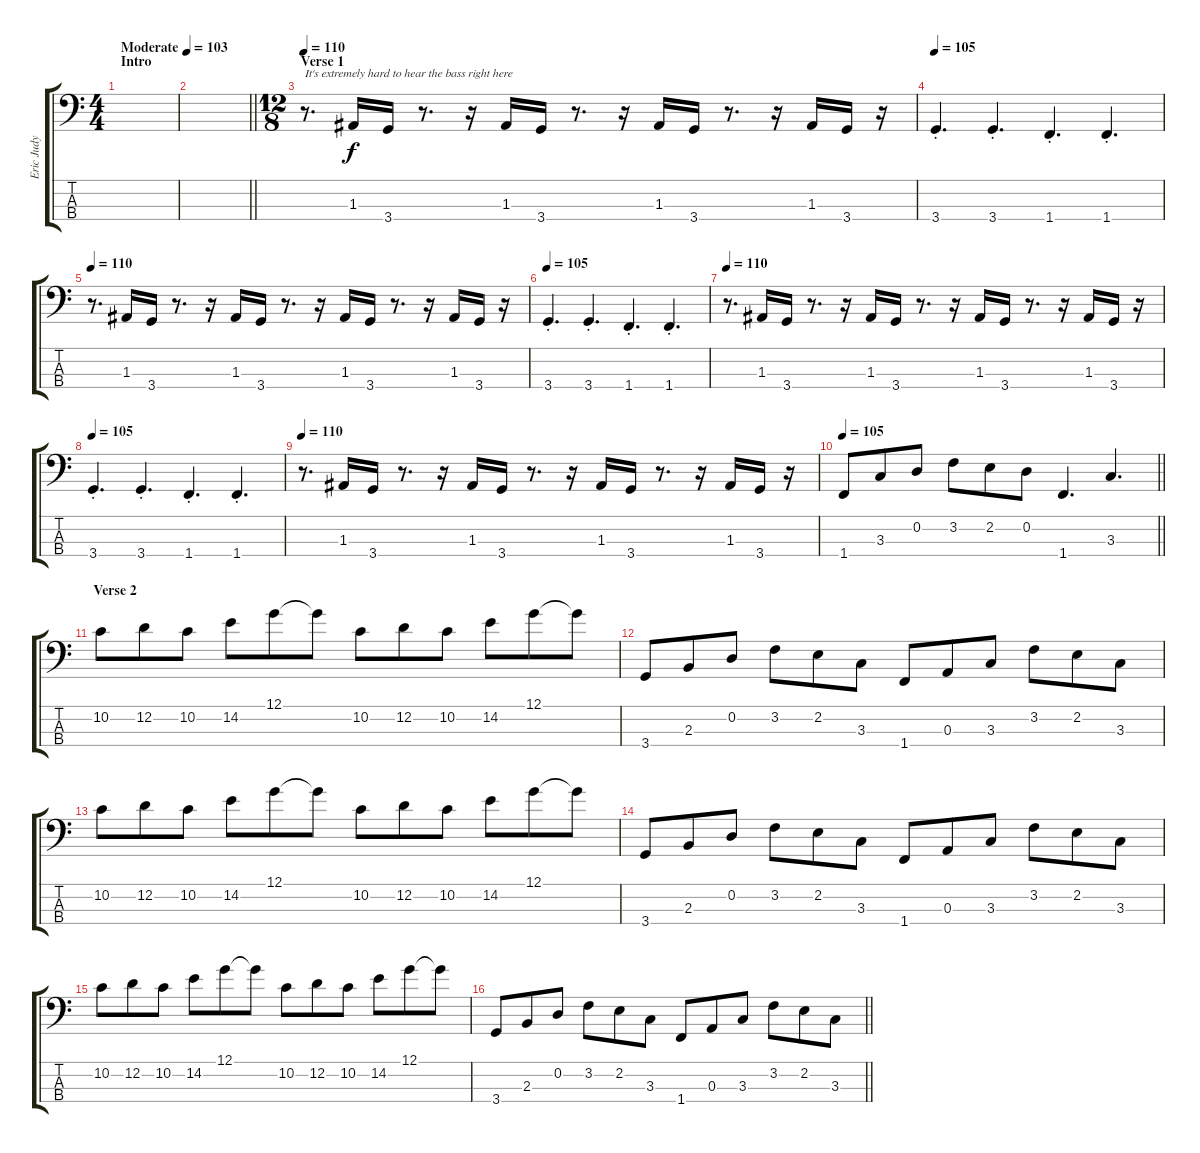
\track ("Eric Judy" "Eric Judy") {instrument electricbassfinger}
\staff {score tabs}
\tuning (G2 D2 A1 E1) {hide}
\ts (4 4)
\section ("" "Intro")
\tempo (103 "Moderate")
\tempo 90
\tempo (103 "Moderate")
\clef f4
\ks c
|
\barLineRight lightlight
|
\ts (12 8)
\section ("" "Verse 1")
\tempo 110
r.8{d txt "It's extremely hard to hear the bass right here"} 1.3.16 3.4.16 r.8{d} r.16 1.3.16 3.4.16 r.8{d} r.16 1.3.16 3.4.16 r.8{d} r.16 1.3.16 3.4.16 r.16 |
\tempo 105
3.4{st}.4{d} 3.4{st}.4{d} 1.4{st}.4{d} 1.4{st}.4{d} |
\tempo 110
r.8{d} 1.3.16 3.4.16 r.8{d} r.16 1.3.16 3.4.16 r.8{d} r.16 1.3.16 3.4.16 r.8{d} r.16 1.3.16 3.4.16 r.16 |
\tempo 105
3.4{st}.4{d} 3.4{st}.4{d} 1.4{st}.4{d} 1.4{st}.4{d} |
\tempo 110
r.8{d} 1.3.16 3.4.16 r.8{d} r.16 1.3.16 3.4.16 r.8{d} r.16 1.3.16 3.4.16 r.8{d} r.16 1.3.16 3.4.16 r.16 |
\tempo 105
3.4{st}.4{d} 3.4{st}.4{d} 1.4{st}.4{d} 1.4{st}.4{d} |
\tempo 110
r.8{d} 1.3.16 3.4.16 r.8{d} r.16 1.3.16 3.4.16 r.8{d} r.16 1.3.16 3.4.16 r.8{d} r.16 1.3.16 3.4.16 r.16 |
\tempo 105
\barLineRight lightlight
1.4.8 3.3.8 0.2.8 3.2.8 2.2.8 0.2.8 1.4.4{d} 3.3.4{d} |
\section ("" "Verse 2")
10.2.8 12.2.8 10.2.8 14.2.8 12.1.8 12.1{t}.8 10.2.8 12.2.8 10.2.8 14.2.8 12.1.8 12.1{t}.8 |
3.4.8 2.3.8 0.2.8 3.2.8 2.2.8 3.3.8 1.4.8 0.3.8 3.3.8 3.2.8 2.2.8 3.3.8 |
10.2.8 12.2.8 10.2.8 14.2.8 12.1.8 12.1{t}.8 10.2.8 12.2.8 10.2.8 14.2.8 12.1.8 12.1{t}.8 |
3.4.8 2.3.8 0.2.8 3.2.8 2.2.8 3.3.8 1.4.8 0.3.8 3.3.8 3.2.8 2.2.8 3.3.8 |
10.2.8 12.2.8 10.2.8 14.2.8 12.1.8 12.1{t}.8 10.2.8 12.2.8 10.2.8 14.2.8 12.1.8 12.1{t}.8 |
\barLineRight lightlight
3.4.8 2.3.8 0.2.8 3.2.8 2.2.8 3.3.8 1.4.8 0.3.8 3.3.8 3.2.8 2.2.8 3.3.8
